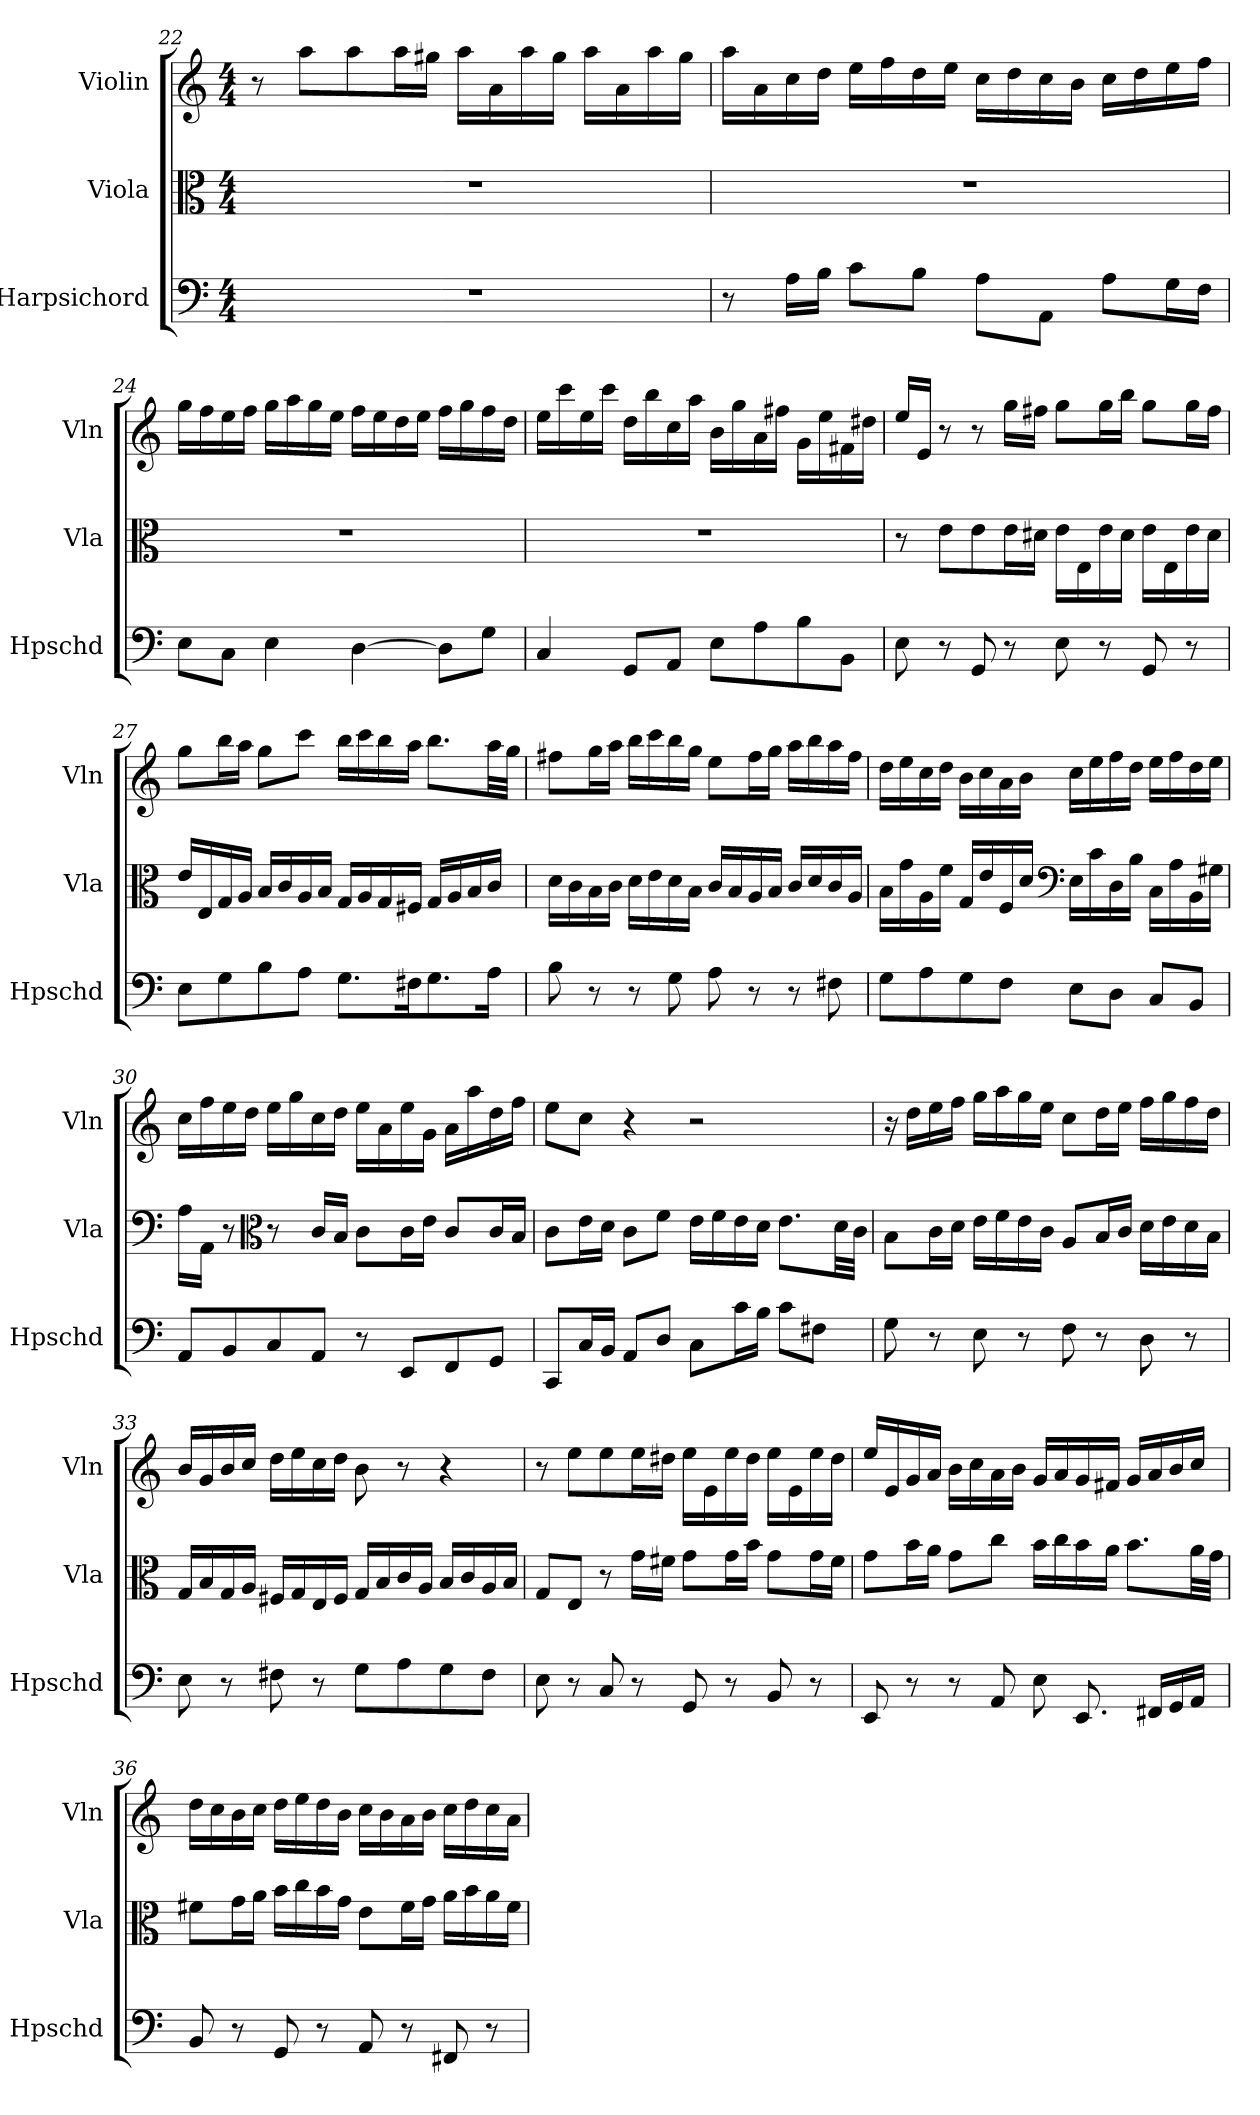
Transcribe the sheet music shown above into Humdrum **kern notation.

**kern	**kern	**kern
*part3	*part2	*part1
*staff3	*staff2	*staff1
*I"Harpsichord	*I"Viola	*I"Violin
*I'Hpschd	*I'Vla	*I'Vln
*clefF4	*clefC3	*clefG2
*k[]	*k[]	*k[]
*M4/4	*M4/4	*M4/4
*MM120	*MM120	*MM120
=22	=22	=22
1r	1r	8r
.	.	8aa\L
.	.	8aa\
.	.	16aa\L
.	.	16gg#X\JJ
.	.	16aa\LL
.	.	16a\
.	.	16aa\
.	.	16gg#\JJ
.	.	16aa\LL
.	.	16a\
.	.	16aa\
.	.	16gg#\JJ
=23	=23	=23
8r	1r	16aa\LL
.	.	16a\
16A\LL	.	16cc\
16B\JJ	.	16dd\JJ
8c\L	.	16ee\LL
.	.	16ff\
8B\J	.	16dd\
.	.	16ee\JJ
8A\L	.	16cc\LL
.	.	16dd\
8AA\J	.	16cc\
.	.	16b\JJ
8A\L	.	16cc\LL
.	.	16dd\
16G\L	.	16ee\
16F\JJ	.	16ff\JJ
=24	=24	=24
8E\L	1r	16gg\LL
.	.	16ff\
8C\J	.	16ee\
.	.	16ff\JJ
4E\	.	16gg\LL
.	.	16aa\
.	.	16gg\
.	.	16ee\JJ
[4D\	.	16ff\LL
.	.	16ee\
.	.	16dd\
.	.	16ee\JJ
8D\L]	.	16ff\LL
.	.	16gg\
8G\J	.	16ff\
.	.	16dd\JJ
=25	=25	=25
4C/	1r	16ee\LL
.	.	16ccc\
.	.	16ee\
.	.	16ccc\JJ
8GG/L	.	16dd\LL
.	.	16bb\
8AA/J	.	16cc\
.	.	16aa\JJ
8E\L	.	16b\LL
.	.	16gg\
8A\	.	16a\
.	.	16ff#X\JJ
8B\	.	16g\LL
.	.	16ee\
8BB\J	.	16f#X\
.	.	16dd#X\JJ
=26	=26	=26
8E\	8r	16ee/LL
.	.	16e/JJ
8r	8e\L	8r
8GG/	8e\	8r
8r	16e\L	16gg\LL
.	16d#X\JJ	16ff#X\JJ
8E\	16e\LL	8gg\L
.	16E\	.
8r	16e\	16gg\L
.	16d#\JJ	16bb\JJ
8GG/	16e\LL	8gg\L
.	16E\	.
8r	16e\	16gg\L
.	16d#\JJ	16ff#\JJ
=27	=27	=27
8E\L	16e/LL	8gg\L
.	16E/	.
8G\	16G/	16bb\L
.	16A/JJ	16aa\JJ
8B\	16B/LL	8gg\L
.	16c/	.
8A\J	16A/	8ccc\J
.	16B/JJ	.
8.G\L	16G/LL	16bb\LL
.	16A/	16ccc\
.	16G/	16bb\
16F#X\K	16F#X/JJ	16aa\JJ
8.G\	16G/LL	8.bb\L
.	16A/	.
.	16B/	.
16A\Jk	16c/JJ	32aa\LL
.	.	32gg\JJJ
=28	=28	=28
8B\	16d\LL	8ff#X\L
.	16c\	.
8r	16B\	16gg\L
.	16c\JJ	16aa\JJ
8r	16d\LL	16bb\LL
.	16e\	16ccc\
8G\	16d\	16bb\
.	16B\JJ	16gg\JJ
8A\	16c/LL	8ee\L
.	16B/	.
8r	16A/	16ff#\L
.	16B/JJ	16gg\JJ
8r	16c/LL	16aa\LL
.	16d/	16bb\
8F#X\	16c/	16aa\
.	16A/JJ	16ff#\JJ
=29	=29	=29
8G\L	16B\LL	16dd\LL
.	16g\	16ee\
8A\	16A\	16cc\
.	16f\JJ	16dd\JJ
8G\	16G/LL	16b\LL
.	16e/	16cc\
8F\J	16F/	16a\
.	16d/JJ	16b\JJ
*	*clefF4	*
8E\L	16E\LL	16cc\LL
.	16c\	16ee\
8D\J	16D\	16ff\
.	16B\JJ	16dd\JJ
8C/L	16C\LL	16ee\LL
.	16A\	16ff\
8BB/J	16BB\	16dd\
.	16G#X\JJ	16ee\JJ
=30	=30	=30
8AA/L	16A\LL	16cc\LL
.	16AA\JJ	16ff\
8BB/	8r	16ee\
.	.	16dd\JJ
*	*clefC3	*
8C/	8r	16ee\LL
.	.	16gg\
8AA/J	16c/LL	16cc\
.	16B/JJ	16dd\JJ
8r	8c\L	16ee\LL
.	.	16a\
8EE/L	16c\L	16ee\
.	16e\JJ	16g\JJ
8FF/	8c/L	16a\LL
.	.	16aa\
8GG/J	16c/L	16dd\
.	16B/JJ	16ff\JJ
=31	=31	=31
8CC/L	8c\L	8ee\L
16C/L	16e\L	8cc\J
16BB/JJ	16d\JJ	.
8AA/L	8c\L	4r
8D/J	8f\J	.
8C\L	16e\LL	2r
.	16f\	.
16c\L	16e\	.
16B\JJ	16d\JJ	.
8c\L	8.e\L	.
8F#X\J	.	.
.	32d\LL	.
.	32c\JJJ	.
=32	=32	=32
8G\	8B\L	16r
.	.	16dd\LL
8r	16c\L	16ee\
.	16d\JJ	16ff\JJ
8E\	16e\LL	16gg\LL
.	16f\	16aa\
8r	16e\	16gg\
.	16c\JJ	16ee\JJ
8F\	8A/L	8cc\L
8r	16B/L	16dd\L
.	16c/JJ	16ee\JJ
8D\	16d\LL	16ff\LL
.	16e\	16gg\
8r	16d\	16ff\
.	16B\JJ	16dd\JJ
=33	=33	=33
8E\	16G/LL	16b/LL
.	16B/	16g/
8r	16G/	16b/
.	16A/JJ	16cc/JJ
8F#X\	16F#X/LL	16dd\LL
.	16G/	16ee\
8r	16E/	16cc\
.	16F#/JJ	16dd\JJ
8G\L	16G/LL	8b\
.	16B/	.
8A\	16c/	8r
.	16A/JJ	.
8G\	16B/LL	4r
.	16c/	.
8F#\J	16A/	.
.	16B/JJ	.
=34	=34	=34
8E\	8G/L	8r
8r	8E/J	8ee\L
8C/	8r	8ee\
8r	16g\LL	16ee\L
.	16f#X\JJ	16dd#X\JJ
8GG/	8g\L	16ee\LL
.	.	16e\
8r	16g\L	16ee\
.	16b\JJ	16dd#\JJ
8BB/	8g\L	16ee\LL
.	.	16e\
8r	16g\L	16ee\
.	16f#\JJ	16dd#\JJ
=35	=35	=35
8EE/	8g\L	16ee/LL
.	.	16e/
8r	16b\L	16g/
.	16a\JJ	16a/JJ
8r	8g\L	16b\LL
.	.	16cc\
8AA/	8cc\J	16a\
.	.	16b\JJ
8E\	16b\LL	16g/LL
.	16cc\	16a/
8.EE/	16b\	16g/
.	16a\JJ	16f#X/JJ
.	8.b\L	16g/LL
16FF#X/LL	.	16a/
16GG/	.	16b/
16AA/JJ	32a\LL	16cc/JJ
.	32g\JJJ	.
=36	=36	=36
8BB/	8f#X\L	16dd\LL
.	.	16cc\
8r	16g\L	16b\
.	16a\JJ	16cc\JJ
8GG/	16b\LL	16dd\LL
.	16cc\	16ee\
8r	16b\	16dd\
.	16g\JJ	16b\JJ
8AA/	8e\L	16cc\LL
.	.	16b\
8r	16f#\L	16a\
.	16g\JJ	16b\JJ
8FF#X/	16a\LL	16cc\LL
.	16b\	16dd\
8r	16a\	16cc\
.	16f#\JJ	16a\JJ
=	=	=
*-	*-	*-
